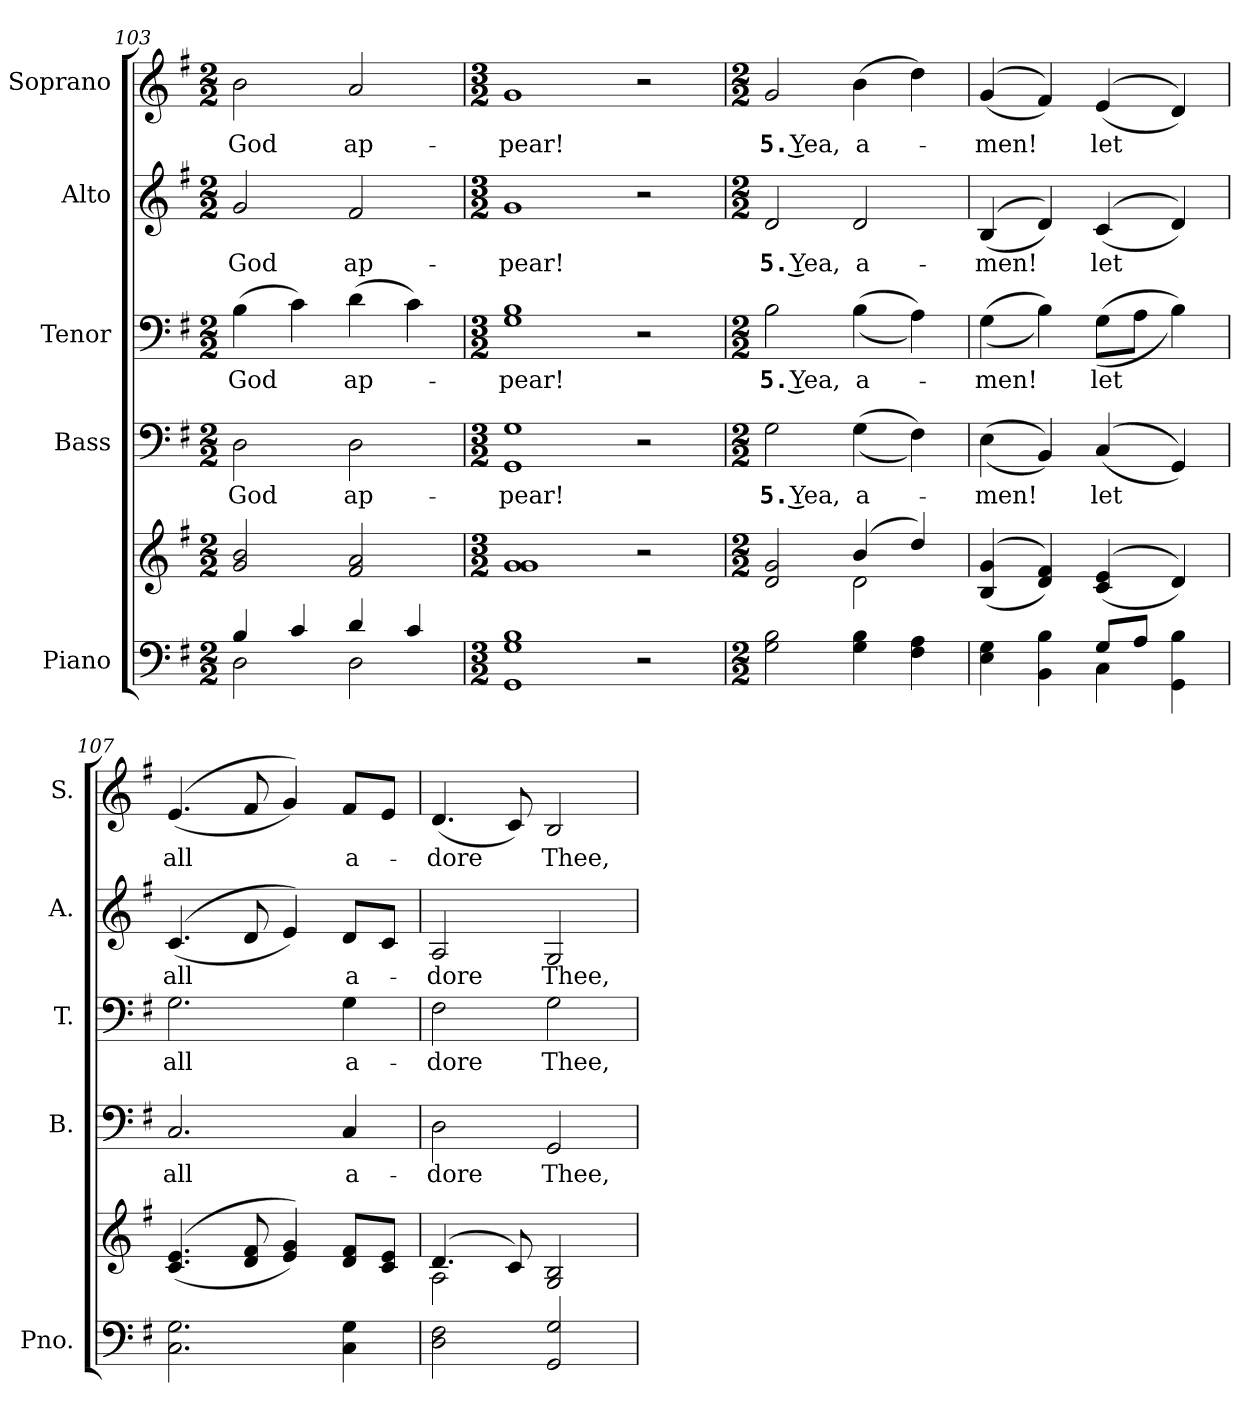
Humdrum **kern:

**kern	**kern	**kern	**text	**kern	**text	**kern	**text	**kern	**text
*part5	*part5	*part4	*part4	*part3	*part3	*part2	*part2	*part1	*part1
*staff6	*staff5	*staff4	*staff4	*staff3	*staff3	*staff2	*staff2	*staff1	*staff1
*I"Piano	*	*I"Bass	*	*I"Tenor	*	*I"Alto	*	*I"Soprano	*
*I'Pno.	*	*I'B.	*	*I'T.	*	*I'A.	*	*I'S.	*
!!LO:PB:g=z
*clefF4	*clefG2	*clefF4	*	*clefF4	*	*clefG2	*	*clefG2	*
*k[f#]	*k[f#]	*k[f#]	*	*k[f#]	*	*k[f#]	*	*k[f#]	*
*G:	*G:	*G:	*	*G:	*	*G:	*	*G:	*
*M2/2	*M2/2	*M2/2	*	*M2/2	*	*M2/2	*	*M2/2	*
=103	=103	=103	=103	=103	=103	=103	=103	=103	=103
*^	*	*	*	*	*	*	*	*	*
!	!	!	!	!LO:LY:b:color=#000000	!	!	!	!	!	!
!	!	!	!	!	!	!LO:LY:b:color=#000000	!	!	!	!
!	!	!	!	!	!	!	!	!LO:LY:b:color=#000000	!	!
!	!	!	!	!	!	!	!	!	!	!LO:LY:b:color=#000000
4Bi/	2Di\	2gi/ 2bi	2Di\	God	(4Bi\	God	2gi/	God	2bi\	God
4ci/	.	.	.	.	4ci\)	.	.	.	.	.
!	!	!	!	!LO:LY:b:color=#000000	!	!	!	!	!	!
!	!	!	!	!	!	!LO:LY:b:color=#000000	!	!	!	!
!	!	!	!	!	!	!	!	!LO:LY:b:color=#000000	!	!
!	!	!	!	!	!	!	!	!	!	!LO:LY:b:color=#000000
4di/	2Di\	2f#i/ 2ai	2Di\	ap-	(4di\	ap-	2f#i/	ap-	2ai/	ap-
4ci/	.	.	.	.	4ci\)	.	.	.	.	.
*v	*v	*	*	*	*	*	*	*	*	*
=104	=104	=104	=104	=104	=104	=104	=104	=104	=104
*M3/2	*M3/2	*M3/2	*	*M3/2	*	*M3/2	*	*M3/2	*
!	!	!	!LO:LY:b:color=#000000	!	!	!	!	!	!
!	!	!	!	!	!LO:LY:b:color=#000000	!	!	!	!
!	!	!	!	!	!	!	!LO:LY:b:color=#000000	!	!
!	!	!	!	!	!	!	!	!	!LO:LY:b:color=#000000
1GGi 1Gi 1Bi	1gi 1gi	1GGi 1Gi	-pear!	1Gi 1Bi	-pear!	1gi	-pear!	1gi	-pear!
2r	2r	2r	.	2r	.	2r	.	2r	.
=105	=105	=105	=105	=105	=105	=105	=105	=105	=105
*M2/2	*M2/2	*M2/2	*	*M2/2	*	*M2/2	*	*M2/2	*
*	*^	*	*	*	*	*	*	*	*
!	!	!	!	!LO:LY:b:color=#000000	!	!	!	!	!	!
!	!	!	!	!	!	!LO:LY:b:color=#000000	!	!	!	!
!	!	!	!	!	!	!	!	!LO:LY:b:color=#000000	!	!
!	!	!	!	!	!	!	!	!	!	!LO:LY:b:color=#000000
2Gi\ 2Bi	2di/ 2gi	2ryy	2Gi\	5. Yea,	2Bi\	5. Yea,	2di/	5. Yea,	2gi/	5. Yea,
!	!	!	!	!LO:LY:b:color=#000000	!	!	!	!	!	!
!	!	!	!	!	!	!LO:LY:b:color=#000000	!	!	!	!
!	!	!	!	!	!	!	!	!LO:LY:b:color=#000000	!	!
!	!	!	!	!	!	!	!	!	!	!LO:LY:b:color=#000000
4Gi\ 4Bi	(4bi/	2di\	((4Gi\	a-	((4Bi\	a-	2di/	a-	(4bi\	a-
4F#i\ 4Ai	4ddi/)	.	4F#i\))	.	4Ai\))	.	.	.	4ddi\)	.
*	*v	*v	*	*	*	*	*	*	*	*
!!LO:PB:g=z
=106	=106	=106	=106	=106	=106	=106	=106	=106	=106
*^	*	*	*	*	*	*	*	*	*
!	!	!	!	!LO:LY:b:color=#000000	!	!	!	!	!	!
!	!	!	!	!	!	!LO:LY:b:color=#000000	!	!	!	!
!	!	!	!	!	!	!	!	!LO:LY:b:color=#000000	!	!
!	!	!	!	!	!	!	!	!	!	!LO:LY:b:color=#000000
4Ei\ 4Gi	2ryy	((4Bi/ 4gi	((4Ei\	-men!	((4Gi\	-men!	((4Bi/	-men!	((4gi/	-men!
4BBi\ 4Bi	.	4di/ 4f#i))	4BBi/))	.	4Bi\))	.	4di/))	.	4f#i/))	.
!	!	!	!	!LO:LY:b:color=#000000	!	!	!	!	!	!
!	!	!	!	!	!	!LO:LY:b:color=#000000	!	!	!	!
!	!	!	!	!	!	!	!	!LO:LY:b:color=#000000	!	!
!	!	!	!	!	!	!	!	!	!	!LO:LY:b:color=#000000
8Gi/L	4Ci\	((4ci/ 4ei	((4Ci/	let	((8Gi\L	let	((4ci/	let	((4ei/	let
8Ai/J	.	.	.	.	8Ai\J	.	.	.	.	.
4GGi\ 4Bi	4ryy	4di/))	4GGi/))	.	4Bi\))	.	4di/))	.	4di/))	.
*v	*v	*	*	*	*	*	*	*	*	*
=107	=107	=107	=107	=107	=107	=107	=107	=107	=107
*^	*	*	*	*	*	*	*	*	*
!	!	!	!	!LO:LY:b:color=#000000	!	!	!	!	!	!
*v	*v	*	*	*	*	*	*	*	*	*
*^	*	*	*	*	*	*	*	*	*
!	!	!	!	!	!	!LO:LY:b:color=#000000	!	!	!	!
*v	*v	*	*	*	*	*	*	*	*	*
*^	*	*	*	*	*	*	*	*	*
!	!	!	!	!	!	!	!	!LO:LY:b:color=#000000	!	!
*v	*v	*	*	*	*	*	*	*	*	*
*^	*	*	*	*	*	*	*	*	*
!	!	!	!	!	!	!	!	!	!	!LO:LY:b:color=#000000
*v	*v	*	*	*	*	*	*	*	*	*
2.Ci\ 2.Gi	((4.ci/ 4.ei	2.Ci/	all	2.Gi\	all	((4.ci/	all	((4.ei/	all
.	8di/ 8f#i	.	.	.	.	8di/	.	8f#i/	.
.	4ei/ 4gi))	.	.	.	.	4ei/))	.	4gi/))	.
!	!	!	!LO:LY:b:color=#000000	!	!	!	!	!	!
!	!	!	!	!	!LO:LY:b:color=#000000	!	!	!	!
!	!	!	!	!	!	!	!LO:LY:b:color=#000000	!	!
!	!	!	!	!	!	!	!	!	!LO:LY:b:color=#000000
4Ci\ 4Gi	8di/ 8f#iL	4Ci/	a-	4Gi\	a-	8di/L	a-	8f#i/L	a-
.	8ci/ 8eiJ	.	.	.	.	8ci/J	.	8ei/J	.
=108	=108	=108	=108	=108	=108	=108	=108	=108	=108
*	*^	*	*	*	*	*	*	*	*
!	!	!	!	!LO:LY:b:color=#000000	!	!	!	!	!	!
!	!	!	!	!	!	!LO:LY:b:color=#000000	!	!	!	!
!	!	!	!	!	!	!	!	!LO:LY:b:color=#000000	!	!
!	!	!	!	!	!	!	!	!	!	!LO:LY:b:color=#000000
2Di\ 2F#i	(4.di/	2Ai\	2Di\	-dore	2F#i\	-dore	2Ai/	-dore	(4.di/	-dore
.	8ci/)	.	.	.	.	.	.	.	8ci/)	.
!	!	!	!	!LO:LY:b:color=#000000	!	!	!	!	!	!
!	!	!	!	!	!	!LO:LY:b:color=#000000	!	!	!	!
!	!	!	!	!	!	!	!	!LO:LY:b:color=#000000	!	!
!	!	!	!	!	!	!	!	!	!	!LO:LY:b:color=#000000
2GGi/ 2Gi	2Gi/ 2Bi	2ryy	2GGi/	Thee,	2Gi\	Thee,	2Gi/	Thee,	2Bi/	Thee,
*	*v	*v	*	*	*	*	*	*	*	*
=	=	=	=	=	=	=	=	=	=
*-	*-	*-	*-	*-	*-	*-	*-	*-	*-
